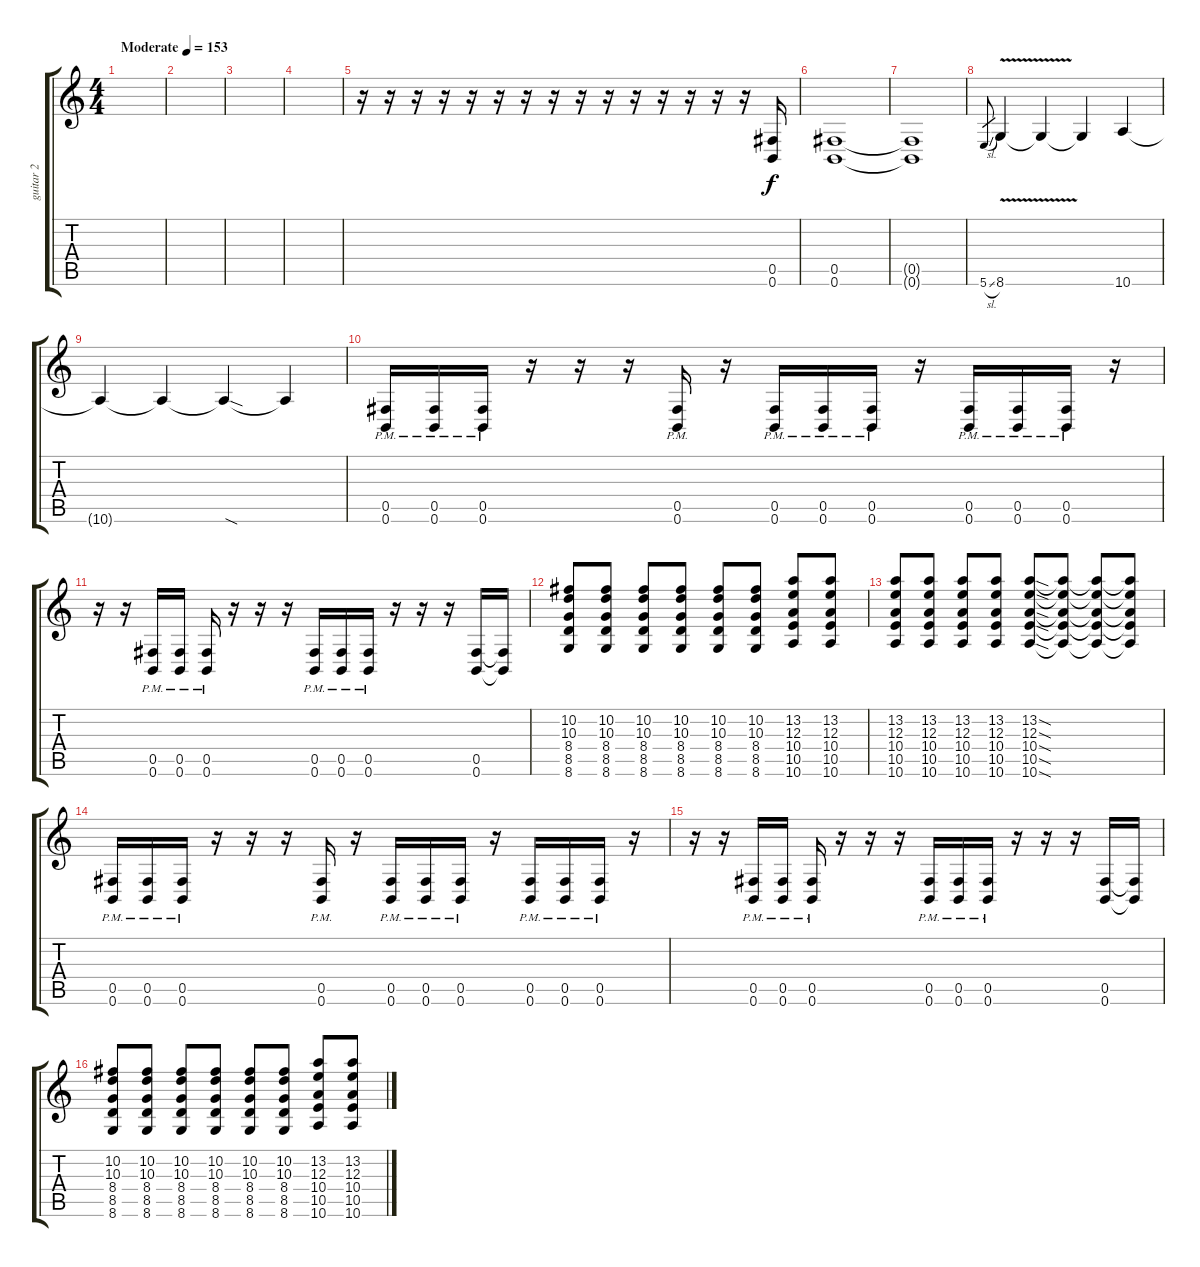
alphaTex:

\track ("guitar 2" "guitar 2") {instrument distortionguitar}
\staff {score tabs}
\tuning (Db4 Ab3 E3 B2 Gb2 B1) {hide}
\ts (4 4)
\tempo (153 "Moderate")
\clef g2
\ks c
|
|
|
|
r.16 r.16 r.16 r.16 r.16 r.16 r.16 r.16 r.16 r.16 r.16 r.16 r.16 r.16 r.16 (0.5 0.6).16{volume 0} |
(0.5 0.6).1{volume 16} |
(0.5{t} 0.6{t}).1 |
5.6{sl}.8{gr} 8.6{v}.4 8.6{t}.4 8.6{t}.4 10.6.4 |
10.6{t}.4 10.6{t}.4 10.6{sod t}.4 10.6{t}.4 |
(0.5 0.6{pm}).16 (0.5 0.6{pm}).16 (0.5 0.6{pm}).16 r.16 r.16 r.16 (0.5 0.6{pm}).16 r.16 (0.5 0.6{pm}).16 (0.5 0.6{pm}).16 (0.5 0.6{pm}).16 r.16 (0.5 0.6{pm}).16 (0.5 0.6{pm}).16 (0.5 0.6{pm}).16 r.16 |
r.16 r.16 (0.5 0.6{pm}).16 (0.5 0.6{pm}).16 (0.5 0.6{pm}).16 r.16 r.16 r.16 (0.5 0.6{pm}).16 (0.5 0.6{pm}).16 (0.5 0.6{pm}).16 r.16 r.16 r.16 (0.5 0.6).16 (0.5{t} 0.6{t}).16 |
(10.2 10.3 8.4 8.5 8.6).8 (10.2 10.3 8.4 8.5 8.6).8 (10.2 10.3 8.4 8.5 8.6).8 (10.2 10.3 8.4 8.5 8.6).8 (10.2 10.3 8.4 8.5 8.6).8 (10.2 10.3 8.4 8.5 8.6).8 (13.2 12.3 10.4 10.5 10.6).8 (13.2 12.3 10.4 10.5 10.6).8 |
(13.2 12.3 10.4 10.5 10.6).8 (13.2 12.3 10.4 10.5 10.6).8 (13.2 12.3 10.4 10.5 10.6).8 (13.2 12.3 10.4 10.5 10.6).8 (13.2{sod} 12.3{sod} 10.4{sod} 10.5{sod} 10.6{sod}).8 (13.2{t} 12.3{t} 10.4{t} 10.5{t} 10.6{t}).8 (13.2{t} 12.3{t} 10.4{t} 10.5{t} 10.6{t}).8 (13.2{t} 12.3{t} 10.4{t} 10.5{t} 10.6{t}).8 |
(0.5 0.6{pm}).16 (0.5 0.6{pm}).16 (0.5 0.6{pm}).16 r.16 r.16 r.16 (0.5 0.6{pm}).16 r.16 (0.5 0.6{pm}).16 (0.5 0.6{pm}).16 (0.5 0.6{pm}).16 r.16 (0.5 0.6{pm}).16 (0.5 0.6{pm}).16 (0.5 0.6{pm}).16 r.16 |
r.16 r.16 (0.5 0.6{pm}).16 (0.5 0.6{pm}).16 (0.5 0.6{pm}).16 r.16 r.16 r.16 (0.5 0.6{pm}).16 (0.5 0.6{pm}).16 (0.5 0.6{pm}).16 r.16 r.16 r.16 (0.5 0.6).16 (0.5{t} 0.6{t}).16 |
(10.2 10.3 8.4 8.5 8.6).8 (10.2 10.3 8.4 8.5 8.6).8 (10.2 10.3 8.4 8.5 8.6).8 (10.2 10.3 8.4 8.5 8.6).8 (10.2 10.3 8.4 8.5 8.6).8 (10.2 10.3 8.4 8.5 8.6).8 (13.2 12.3 10.4 10.5 10.6).8 (13.2 12.3 10.4 10.5 10.6).8
